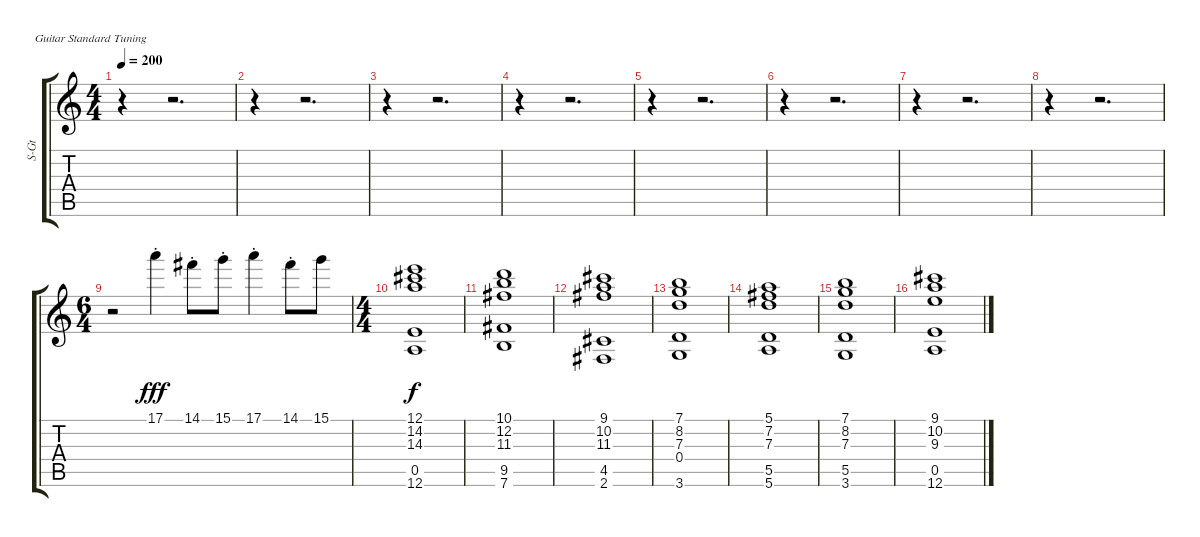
\bracketExtendMode groupsimilarinstruments
\otherSystemsTrackNameOrientation horizontal
\track ("Violin" "S-Gt") {instrument violin}
\staff {score tabs}
\tuning (E4 B3 G3 D3 A2 E2)
\displaytranspose 12
\ts (4 4)
\tempo 200
\clef g2
\ks c
r.4{dy f} r.2{d} |
r.4 r.2{d} |
r.4 r.2{d} |
r.4 r.2{d} |
r.4 r.2{d} |
r.4 r.2{d} |
r.4 r.2{d} |
r.4 r.2{d} |
\ts (6 4)
\beaming (8 6 6)
r.2 17.1{st}.4{dy fff} 14.1{st acc #}.8 15.1{st}.8 17.1{st}.4 14.1{st acc #}.8 15.1.8 |
\ts (4 4)
\beaming (8 2 2 2 2)
(12.1 14.2{acc #} 14.3 0.5 12.6).1{dy f} |
(10.1 12.2 11.3{acc #} 9.5{acc #} 7.6).1 |
(9.1{acc #} 10.2 11.3{acc #} 4.5{acc #} 2.6{acc #}).1 |
(7.1 8.2 7.3 0.4 3.6).1 |
(5.1 7.2{acc #} 7.3 5.5 5.6).1 |
(7.1 8.2 7.3 5.5 3.6).1 |
(9.1{acc #} 10.2 9.3 0.5 12.6).1
